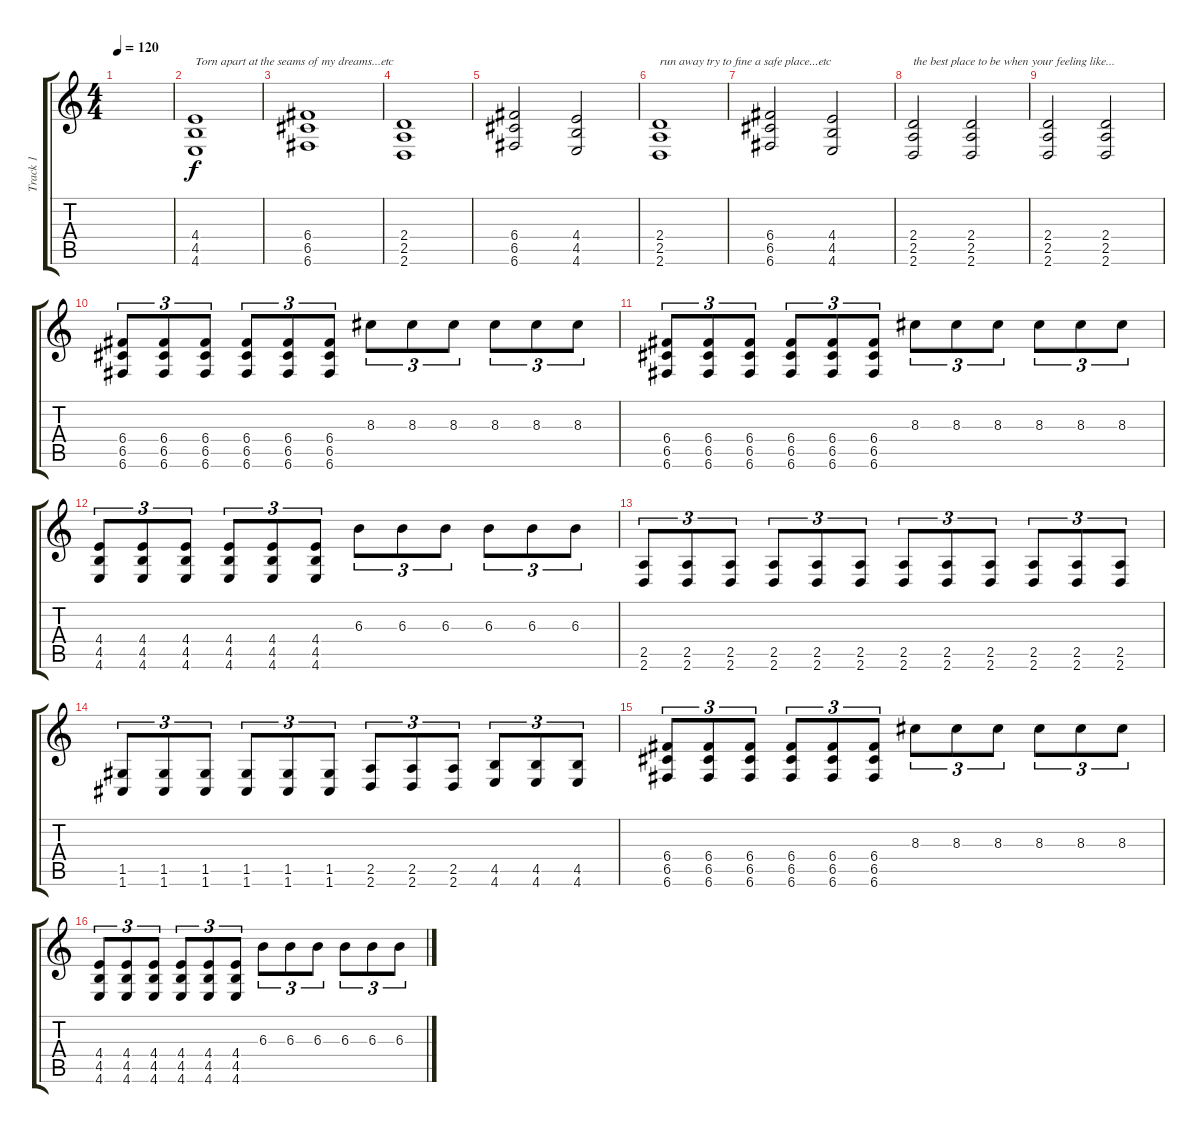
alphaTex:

\track ("Track 1" "Track 1") {instrument acousticguitarsteel}
\staff {score tabs}
\tuning (D4 A3 F3 C3 G2 C2) {hide}
\ts (4 4)
\tempo 120
\clef g2
\ks c
|
(4.4 4.5 4.6).1{txt "Torn apart at the seams of my dreams...etc"} |
(6.4 6.5 6.6).1 |
(2.4 2.5 2.6).1 |
(6.4 6.5 6.6).2 (4.4 4.5 4.6).2 |
(2.4 2.5 2.6).1{txt "run away try to fine a safe place...etc"} |
(6.4 6.5 6.6).2 (4.4 4.5 4.6).2 |
(2.4 2.5 2.6).2{txt "the best place to be when your feeling like..."} (2.4 2.5 2.6).2 |
(2.4 2.5 2.6).2 (2.4 2.5 2.6).2 |
(6.4 6.5 6.6).8{tu (3 2)} (6.4 6.5 6.6).8{tu (3 2)} (6.4 6.5 6.6).8{tu (3 2)} (6.4 6.5 6.6).8{tu (3 2)} (6.4 6.5 6.6).8{tu (3 2)} (6.4 6.5 6.6).8{tu (3 2)} 8.3.8{tu (3 2)} 8.3.8{tu (3 2)} 8.3.8{tu (3 2)} 8.3.8{tu (3 2)} 8.3.8{tu (3 2)} 8.3.8{tu (3 2)} |
(6.4 6.5 6.6).8{tu (3 2)} (6.4 6.5 6.6).8{tu (3 2)} (6.4 6.5 6.6).8{tu (3 2)} (6.4 6.5 6.6).8{tu (3 2)} (6.4 6.5 6.6).8{tu (3 2)} (6.4 6.5 6.6).8{tu (3 2)} 8.3.8{tu (3 2)} 8.3.8{tu (3 2)} 8.3.8{tu (3 2)} 8.3.8{tu (3 2)} 8.3.8{tu (3 2)} 8.3.8{tu (3 2)} |
(4.4 4.5 4.6).8{tu (3 2)} (4.4 4.5 4.6).8{tu (3 2)} (4.4 4.5 4.6).8{tu (3 2)} (4.4 4.5 4.6).8{tu (3 2)} (4.4 4.5 4.6).8{tu (3 2)} (4.4 4.5 4.6).8{tu (3 2)} 6.3.8{tu (3 2)} 6.3.8{tu (3 2)} 6.3.8{tu (3 2)} 6.3.8{tu (3 2)} 6.3.8{tu (3 2)} 6.3.8{tu (3 2)} |
(2.5 2.6).8{tu (3 2)} (2.5 2.6).8{tu (3 2)} (2.5 2.6).8{tu (3 2)} (2.5 2.6).8{tu (3 2)} (2.5 2.6).8{tu (3 2)} (2.5 2.6).8{tu (3 2)} (2.5 2.6).8{tu (3 2)} (2.5 2.6).8{tu (3 2)} (2.5 2.6).8{tu (3 2)} (2.5 2.6).8{tu (3 2)} (2.5 2.6).8{tu (3 2)} (2.5 2.6).8{tu (3 2)} |
(1.5 1.6).8{tu (3 2)} (1.5 1.6).8{tu (3 2)} (1.5 1.6).8{tu (3 2)} (1.5 1.6).8{tu (3 2)} (1.5 1.6).8{tu (3 2)} (1.5 1.6).8{tu (3 2)} (2.5 2.6).8{tu (3 2)} (2.5 2.6).8{tu (3 2)} (2.5 2.6).8{tu (3 2)} (4.5 4.6).8{tu (3 2)} (4.5 4.6).8{tu (3 2)} (4.5 4.6).8{tu (3 2)} |
(6.4 6.5 6.6).8{tu (3 2)} (6.4 6.5 6.6).8{tu (3 2)} (6.4 6.5 6.6).8{tu (3 2)} (6.4 6.5 6.6).8{tu (3 2)} (6.4 6.5 6.6).8{tu (3 2)} (6.4 6.5 6.6).8{tu (3 2)} 8.3.8{tu (3 2)} 8.3.8{tu (3 2)} 8.3.8{tu (3 2)} 8.3.8{tu (3 2)} 8.3.8{tu (3 2)} 8.3.8{tu (3 2)} |
(4.4 4.5 4.6).8{tu (3 2)} (4.4 4.5 4.6).8{tu (3 2)} (4.4 4.5 4.6).8{tu (3 2)} (4.4 4.5 4.6).8{tu (3 2)} (4.4 4.5 4.6).8{tu (3 2)} (4.4 4.5 4.6).8{tu (3 2)} 6.3.8{tu (3 2)} 6.3.8{tu (3 2)} 6.3.8{tu (3 2)} 6.3.8{tu (3 2)} 6.3.8{tu (3 2)} 6.3.8{tu (3 2)}
